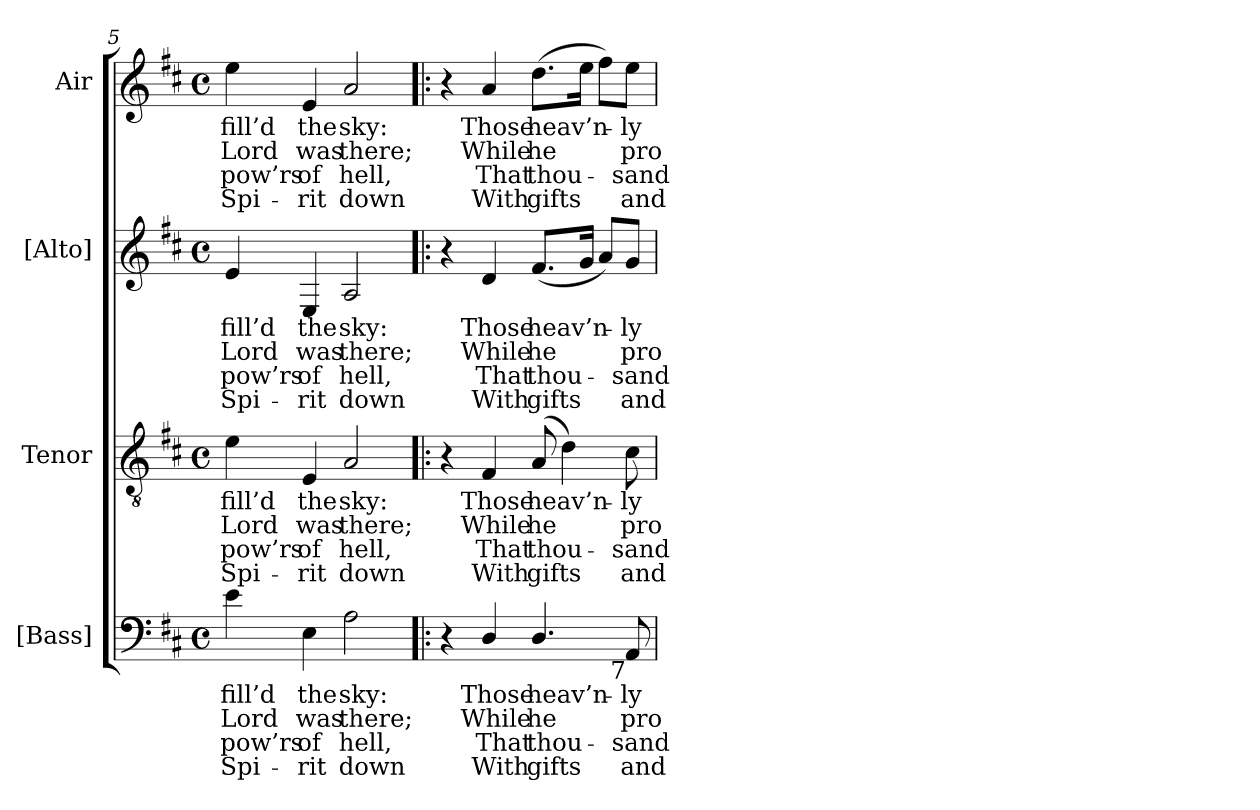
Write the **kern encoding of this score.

**kern	**text	**text	**text	**text	**kern	**text	**text	**text	**text	**kern	**text	**text	**text	**text	**kern	**text	**text	**text	**text
*part4	*part4	*part4	*part4	*part4	*part3	*part3	*part3	*part3	*part3	*part2	*part2	*part2	*part2	*part2	*part1	*part1	*part1	*part1	*part1
*staff4	*staff4	*staff4	*staff4	*staff4	*staff3	*staff3	*staff3	*staff3	*staff3	*staff2	*staff2	*staff2	*staff2	*staff2	*staff1	*staff1	*staff1	*staff1	*staff1
*I"[Bass]	*	*	*	*	*I"Tenor	*	*	*	*	*I"[Alto]	*	*	*	*	*I"Air	*	*	*	*
*I'B.	*	*	*	*	*I'T.	*	*	*	*	*I'A.	*	*	*	*	*	*	*	*	*
*clefF4	*	*	*	*	*clefGv2	*	*	*	*	*clefG2	*	*	*	*	*clefG2	*	*	*	*
*	*	*	*	*	*ITrd7c12	*	*	*	*	*	*	*	*	*	*	*	*	*	*
*k[f#c#]	*	*	*	*	*k[f#c#]	*	*	*	*	*k[f#c#]	*	*	*	*	*k[f#c#]	*	*	*	*
*D:	*	*	*	*	*D:	*	*	*	*	*D:	*	*	*	*	*D:	*	*	*	*
*M4/4	*	*	*	*	*M4/4	*	*	*	*	*M4/4	*	*	*	*	*M4/4	*	*	*	*
*met(c)	*	*	*	*	*met(c)	*	*	*	*	*met(c)	*	*	*	*	*met(c)	*	*	*	*
=5	=5	=5	=5	=5	=5	=5	=5	=5	=5	=5	=5	=5	=5	=5	=5	=5	=5	=5	=5
!	!LO:LY:b:color=#000000	!LO:LY:b:color=#000000	!LO:LY:b:color=#000000	!LO:LY:b:color=#000000	!	!	!	!	!	!	!	!	!	!	!	!	!	!	!
!	!	!	!	!	!	!LO:LY:b:color=#000000	!LO:LY:b:color=#000000	!LO:LY:b:color=#000000	!LO:LY:b:color=#000000	!	!	!	!	!	!	!	!	!	!
!	!	!	!	!	!	!	!	!	!	!	!LO:LY:b:color=#000000	!LO:LY:b:color=#000000	!LO:LY:b:color=#000000	!LO:LY:b:color=#000000	!	!	!	!	!
!	!	!	!	!	!	!	!	!	!	!	!	!	!	!	!	!LO:LY:b:color=#000000	!LO:LY:b:color=#000000	!LO:LY:b:color=#000000	!LO:LY:b:color=#000000
4ei\	fill’d	Lord	-pow’rs	Spi-	4Ei\	fill’d	Lord	-pow’rs	Spi-	4ei/	fill’d	Lord	-pow’rs	Spi-	4eei\	fill’d	Lord	-pow’rs	Spi-
!	!LO:LY:b:color=#000000	!LO:LY:b:color=#000000	!LO:LY:b:color=#000000	!LO:LY:b:color=#000000	!	!	!	!	!	!	!	!	!	!	!	!	!	!	!
!	!	!	!	!	!	!LO:LY:b:color=#000000	!LO:LY:b:color=#000000	!LO:LY:b:color=#000000	!LO:LY:b:color=#000000	!	!	!	!	!	!	!	!	!	!
!	!	!	!	!	!	!	!	!	!	!	!LO:LY:b:color=#000000	!LO:LY:b:color=#000000	!LO:LY:b:color=#000000	!LO:LY:b:color=#000000	!	!	!	!	!
!	!	!	!	!	!	!	!	!	!	!	!	!	!	!	!	!LO:LY:b:color=#000000	!LO:LY:b:color=#000000	!LO:LY:b:color=#000000	!LO:LY:b:color=#000000
4Ei\	the	was	of	rit	4EEi/	the	was	of	rit	4Ei/	the	was	of	rit	4ei/	the	was	of	rit
!	!LO:LY:b:color=#000000	!LO:LY:b:color=#000000	!LO:LY:b:color=#000000	!LO:LY:b:color=#000000	!	!	!	!	!	!	!	!	!	!	!	!	!	!	!
!	!	!	!	!	!	!LO:LY:b:color=#000000	!LO:LY:b:color=#000000	!LO:LY:b:color=#000000	!LO:LY:b:color=#000000	!	!	!	!	!	!	!	!	!	!
!	!	!	!	!	!	!	!	!	!	!	!LO:LY:b:color=#000000	!LO:LY:b:color=#000000	!LO:LY:b:color=#000000	!LO:LY:b:color=#000000	!	!	!	!	!
!	!	!	!	!	!	!	!	!	!	!	!	!	!	!	!	!LO:LY:b:color=#000000	!LO:LY:b:color=#000000	!LO:LY:b:color=#000000	!LO:LY:b:color=#000000
2Ai\	sky:	there;	hell,	down	2AAi/	sky:	there;	hell,	down	2Ai/	sky:	there;	hell,	down	2ai/	sky:	there;	hell,	down
=6!|:	=6!|:	=6!|:	=6!|:	=6!|:	=6!|:	=6!|:	=6!|:	=6!|:	=6!|:	=6!|:	=6!|:	=6!|:	=6!|:	=6!|:	=6!|:	=6!|:	=6!|:	=6!|:	=6!|:
4r	.	.	.	.	4r	.	.	.	.	4r	.	.	.	.	4r	.	.	.	.
!	!LO:LY:b:color=#000000	!LO:LY:b:color=#000000	!LO:LY:b:color=#000000	!LO:LY:b:color=#000000	!	!	!	!	!	!	!	!	!	!	!	!	!	!	!
!	!	!	!	!	!	!LO:LY:b:color=#000000	!LO:LY:b:color=#000000	!LO:LY:b:color=#000000	!LO:LY:b:color=#000000	!	!	!	!	!	!	!	!	!	!
!	!	!	!	!	!	!	!	!	!	!	!LO:LY:b:color=#000000	!LO:LY:b:color=#000000	!LO:LY:b:color=#000000	!LO:LY:b:color=#000000	!	!	!	!	!
!	!	!	!	!	!	!	!	!	!	!	!	!	!	!	!	!LO:LY:b:color=#000000	!LO:LY:b:color=#000000	!LO:LY:b:color=#000000	!LO:LY:b:color=#000000
4Di/	Those	While	That	With	4FF#i/	Those	While	That	With	4di/	Those	While	That	With	4ai/	Those	While	That	With
!	!LO:LY:b:color=#000000	!LO:LY:b:color=#000000	!LO:LY:b:color=#000000	!LO:LY:b:color=#000000	!	!	!	!	!	!	!	!	!	!	!	!	!	!	!
!	!	!	!	!	!	!LO:LY:b:color=#000000	!LO:LY:b:color=#000000	!LO:LY:b:color=#000000	!LO:LY:b:color=#000000	!	!	!	!	!	!	!	!	!	!
!	!	!	!	!	!	!	!	!	!	!	!LO:LY:b:color=#000000	!LO:LY:b:color=#000000	!LO:LY:b:color=#000000	!LO:LY:b:color=#000000	!	!	!	!	!
!	!	!	!	!	!	!	!	!	!	!	!	!	!	!	!	!LO:LY:b:color=#000000	!LO:LY:b:color=#000000	!LO:LY:b:color=#000000	!LO:LY:b:color=#000000
4.Di/	heav’n-	he	thou-	-gifts	(8AAi/	heav’n-	he	thou-	-gifts	(8.f#i/L	heav’n-	he	thou-	-gifts	(8.ddi\L	heav’n-	he	thou-	-gifts
.	.	.	.	.	4Di\)	.	.	.	.	.	.	.	.	.	.	.	.	.	.
.	.	.	.	.	.	.	.	.	.	16gi/Jk	.	.	.	.	16eei\Jk	.	.	.	.
.	.	.	.	.	.	.	.	.	.	8ai/L)	.	.	.	.	8ff#i\L)	.	.	.	.
!	!LO:LY:b:color=#000000	!LO:LY:b:color=#000000	!LO:LY:b:color=#000000	!LO:LY:b:color=#000000	!	!	!	!	!	!	!	!	!	!	!	!	!	!	!
!	!	!	!	!	!	!LO:LY:b:color=#000000	!LO:LY:b:color=#000000	!LO:LY:b:color=#000000	!LO:LY:b:color=#000000	!	!	!	!	!	!	!	!	!	!
!	!	!	!	!	!	!	!	!	!	!	!LO:LY:b:color=#000000	!LO:LY:b:color=#000000	!LO:LY:b:color=#000000	!LO:LY:b:color=#000000	!	!	!	!	!
!LO:TX:b:rj:t=7	!	!	!	!	!	!	!	!	!	!	!	!	!	!	!	!	!	!	!
!	!	!	!	!	!	!	!	!	!	!	!	!	!	!	!	!LO:LY:b:color=#000000	!LO:LY:b:color=#000000	!LO:LY:b:color=#000000	!LO:LY:b:color=#000000
8AAi/	-ly	pro-	sand	and	8C#i\	-ly	pro-	sand	and	8gi/J	-ly	pro-	sand	and	8eei\J	-ly	pro-	sand	and
=	=	=	=	=	=	=	=	=	=	=	=	=	=	=	=	=	=	=	=
*-	*-	*-	*-	*-	*-	*-	*-	*-	*-	*-	*-	*-	*-	*-	*-	*-	*-	*-	*-
